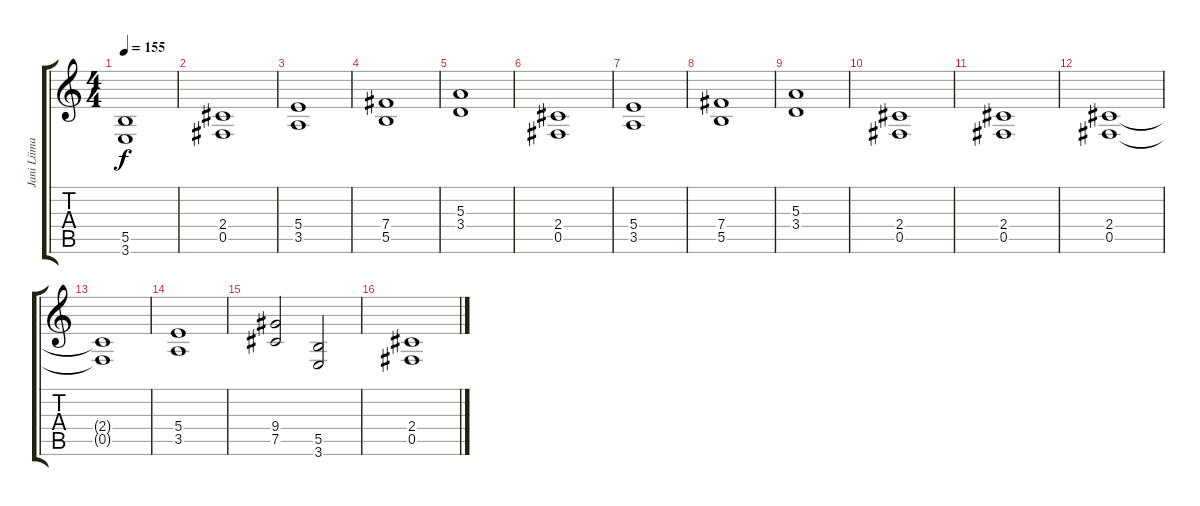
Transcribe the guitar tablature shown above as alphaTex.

\track ("Jani Liimatainen-acc." "Jani Liima") {instrument distortionguitar}
\staff {score tabs}
\tuning (Db4 Ab3 E3 B2 Gb2 Db2) {hide}
\ts (4 4)
\tempo 155
\clef g2
\ks c
(5.5 3.6).1{dy f} |
(2.4 0.5).1 |
(5.4 3.5).1 |
(7.4 5.5).1 |
(5.3 3.4).1 |
(2.4 0.5).1 |
(5.4 3.5).1 |
(7.4 5.5).1 |
(5.3 3.4).1 |
(2.4 0.5).1 |
(2.4 0.5).1 |
(2.4 0.5).1 |
(2.4{t} 0.5{t}).1 |
(5.4 3.5).1 |
(9.4 7.5).2 (5.5 3.6).2 |
(2.4 0.5).1
